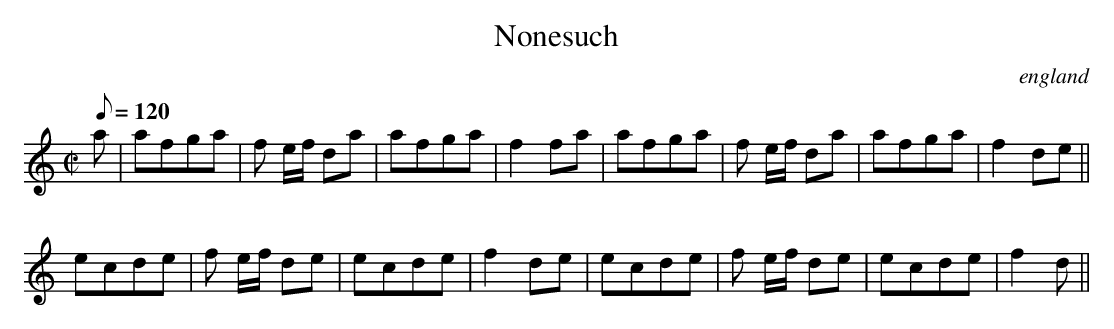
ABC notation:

X:1
T:Nonesuch
O:england
M:C|
L:1/8
Q:120
K:DDor
a|afga|f e/2f/2 da|afga|f2 fa|afga|f e/2f/2 da|afga|f2 de||
ecde|f e/2f/2 de|ecde|f2 de|ecde|f e/2f/2 de|ecde|f2 d||
